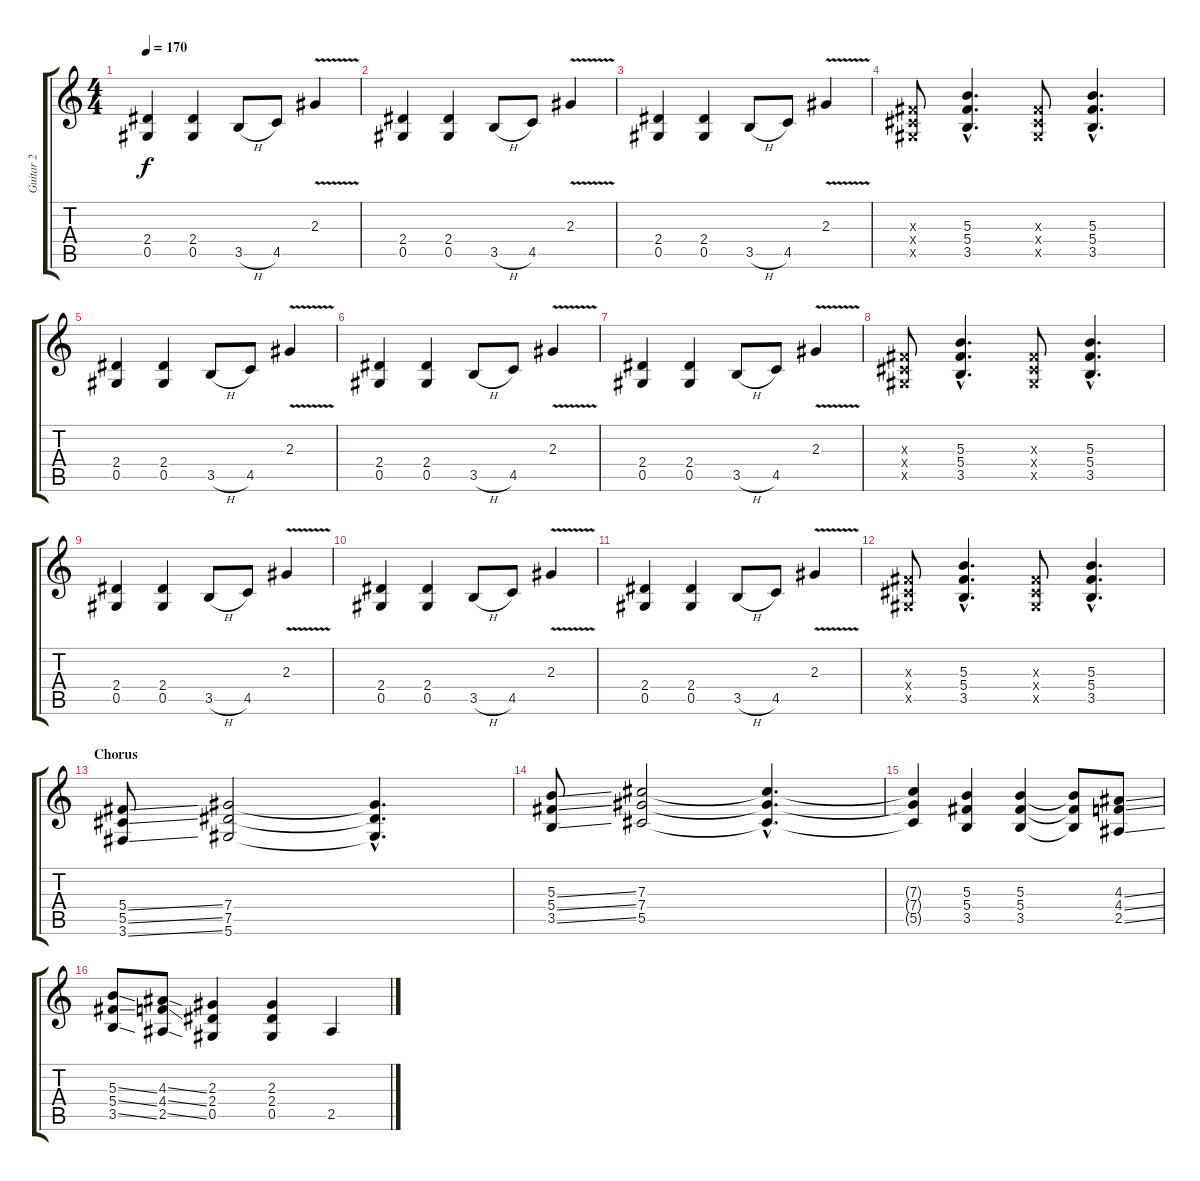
\track ("Guitar 2" "Guitar 2") {instrument distortionguitar}
\staff {score tabs}
\tuning (Eb4 Bb3 Gb3 Db3 Ab2 Eb2) {hide}
\ts (4 4)
\tempo 170
\clef g2
\ks c
(2.4 0.5).4{dy f} (2.4 0.5).4 3.5{h}.8 4.5.8 2.3{v}.4 |
(2.4 0.5).4 (2.4 0.5).4 3.5{h}.8 4.5.8 2.3{v}.4 |
(2.4 0.5).4 (2.4 0.5).4 3.5{h}.8 4.5.8 2.3{v}.4 |
(0.3{x} 0.4{x} 0.5{x}).8 (5.3{hac} 5.4{hac} 3.5{hac}).4{d} (0.3{x} 0.4{x} 0.5{x}).8 (5.3{hac} 5.4{hac} 3.5{hac}).4{d} |
(2.4 0.5).4 (2.4 0.5).4 3.5{h}.8 4.5.8 2.3{v}.4 |
(2.4 0.5).4 (2.4 0.5).4 3.5{h}.8 4.5.8 2.3{v}.4 |
(2.4 0.5).4 (2.4 0.5).4 3.5{h}.8 4.5.8 2.3{v}.4 |
(0.3{x} 0.4{x} 0.5{x}).8 (5.3{hac} 5.4{hac} 3.5{hac}).4{d} (0.3{x} 0.4{x} 0.5{x}).8 (5.3{hac} 5.4{hac} 3.5{hac}).4{d} |
(2.4 0.5).4 (2.4 0.5).4 3.5{h}.8 4.5.8 2.3{v}.4 |
(2.4 0.5).4 (2.4 0.5).4 3.5{h}.8 4.5.8 2.3{v}.4 |
(2.4 0.5).4 (2.4 0.5).4 3.5{h}.8 4.5.8 2.3{v}.4 |
(0.3{x} 0.4{x} 0.5{x}).8 (5.3{hac} 5.4{hac} 3.5{hac}).4{d} (0.3{x} 0.4{x} 0.5{x}).8 (5.3{hac} 5.4{hac} 3.5{hac}).4{d} |
\section ("" "Chorus")
(5.4{ss} 5.5{ss} 3.6{ss}).8 (7.4 7.5 5.6).2 (7.4{hac t} 7.5{hac t} 5.6{hac t}).4{d} |
(5.3{ss} 5.4{ss} 3.5{ss}).8 (7.3 7.4 5.5).2 (7.3{hac t} 7.4{hac t} 5.5{hac t}).4{d} |
(7.3{t} 7.4{t} 5.5{t}).4 (5.3 5.4 3.5).4 (5.3 5.4 3.5).4 (5.3{t} 5.4{t} 3.5{t}).8 (4.3{ss} 4.4{ss} 2.5{ss}).8 |
(5.3{ss} 5.4{ss} 3.5{ss}).8 (4.3{ss} 4.4{ss} 2.5{ss}).8 (2.3 2.4 0.5).4 (2.3 2.4 0.5).4 2.5.4
